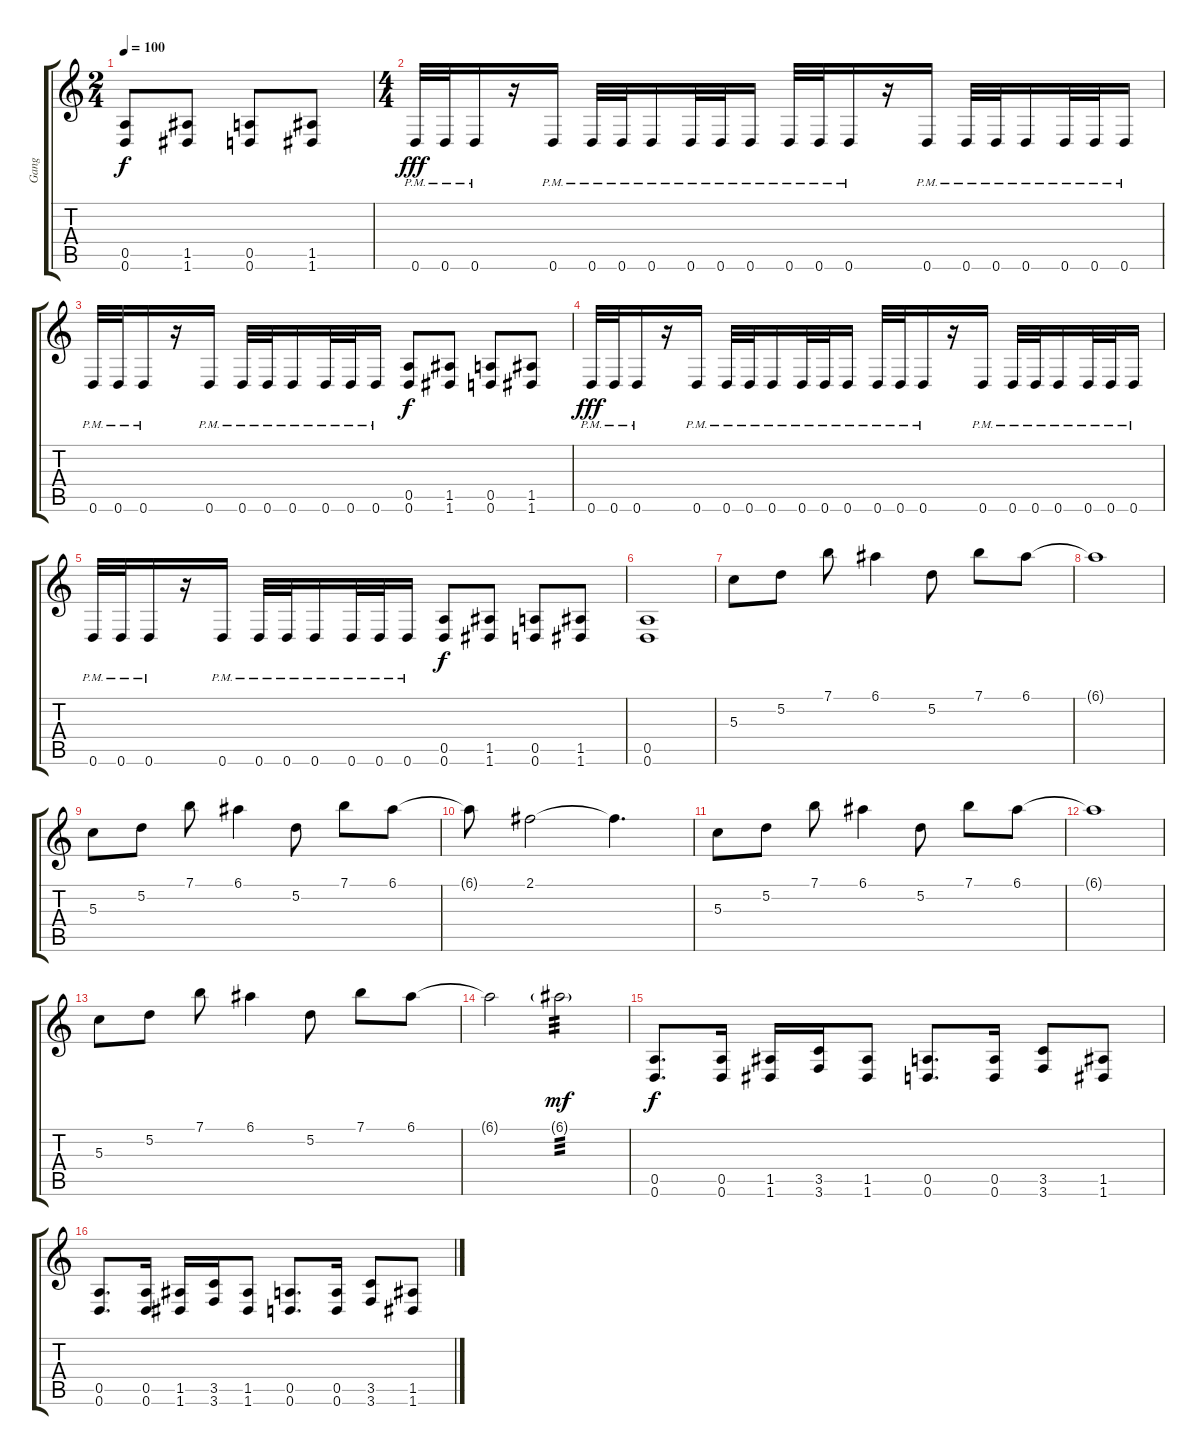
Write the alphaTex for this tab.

\track ("Gang" "Gang") {instrument distortionguitar}
\staff {score tabs}
\tuning (E4 A3 G3 D3 A2 D2) {hide}
\ts (2 4)
\tempo 100
\clef g2
\ks c
(0.5 0.6).8{dy f} (1.5 1.6).8 (0.5 0.6).8 (1.5 1.6).8 |
\ts (4 4)
0.6{pm}.32{dy fff} 0.6{pm}.32 0.6{pm}.16 r.16 0.6{pm}.16 0.6{pm}.32 0.6{pm}.32 0.6{pm}.16 0.6{pm}.32 0.6{pm}.32 0.6{pm}.16 0.6{pm}.32 0.6{pm}.32 0.6{pm}.16 r.16 0.6{pm}.16 0.6{pm}.32 0.6{pm}.32 0.6{pm}.16 0.6{pm}.32 0.6{pm}.32 0.6{pm}.16 |
0.6{pm}.32 0.6{pm}.32 0.6{pm}.16 r.16 0.6{pm}.16 0.6{pm}.32 0.6{pm}.32 0.6{pm}.16 0.6{pm}.32 0.6{pm}.32 0.6{pm}.16 (0.5 0.6).8{dy f} (1.5 1.6).8 (0.5 0.6).8 (1.5 1.6).8 |
0.6{pm}.32{dy fff} 0.6{pm}.32 0.6{pm}.16 r.16 0.6{pm}.16 0.6{pm}.32 0.6{pm}.32 0.6{pm}.16 0.6{pm}.32 0.6{pm}.32 0.6{pm}.16 0.6{pm}.32 0.6{pm}.32 0.6{pm}.16 r.16 0.6{pm}.16 0.6{pm}.32 0.6{pm}.32 0.6{pm}.16 0.6{pm}.32 0.6{pm}.32 0.6{pm}.16 |
0.6{pm}.32 0.6{pm}.32 0.6{pm}.16 r.16 0.6{pm}.16 0.6{pm}.32 0.6{pm}.32 0.6{pm}.16 0.6{pm}.32 0.6{pm}.32 0.6{pm}.16 (0.5 0.6).8{dy f} (1.5 1.6).8 (0.5 0.6).8 (1.5 1.6).8 |
(0.5 0.6).1 |
5.3.8{instrument electricguitarjazz} 5.2.8 7.1.8 6.1.4 5.2.8 7.1.8 6.1.8 |
6.1{t}.1 |
5.3.8 5.2.8 7.1.8 6.1.4 5.2.8 7.1.8 6.1.8 |
6.1{t}.8 2.1.2 2.1{t}.4{d} |
5.3.8 5.2.8 7.1.8 6.1.4 5.2.8 7.1.8 6.1.8 |
6.1{t}.1 |
5.3.8 5.2.8 7.1.8 6.1.4 5.2.8 7.1.8 6.1.8 |
6.1{t}.2 6.1{g}.2{tp 3 dy mf} |
(0.5 0.6).8{d dy f instrument distortionguitar} (0.5 0.6).16 (1.5 1.6).16 (3.5 3.6).16 (1.5 1.6).8 (0.5 0.6).8{d} (0.5 0.6).16 (3.5 3.6).8 (1.5 1.6).8 |
(0.5 0.6).8{d} (0.5 0.6).16 (1.5 1.6).16 (3.5 3.6).16 (1.5 1.6).8 (0.5 0.6).8{d} (0.5 0.6).16 (3.5 3.6).8 (1.5 1.6).8
